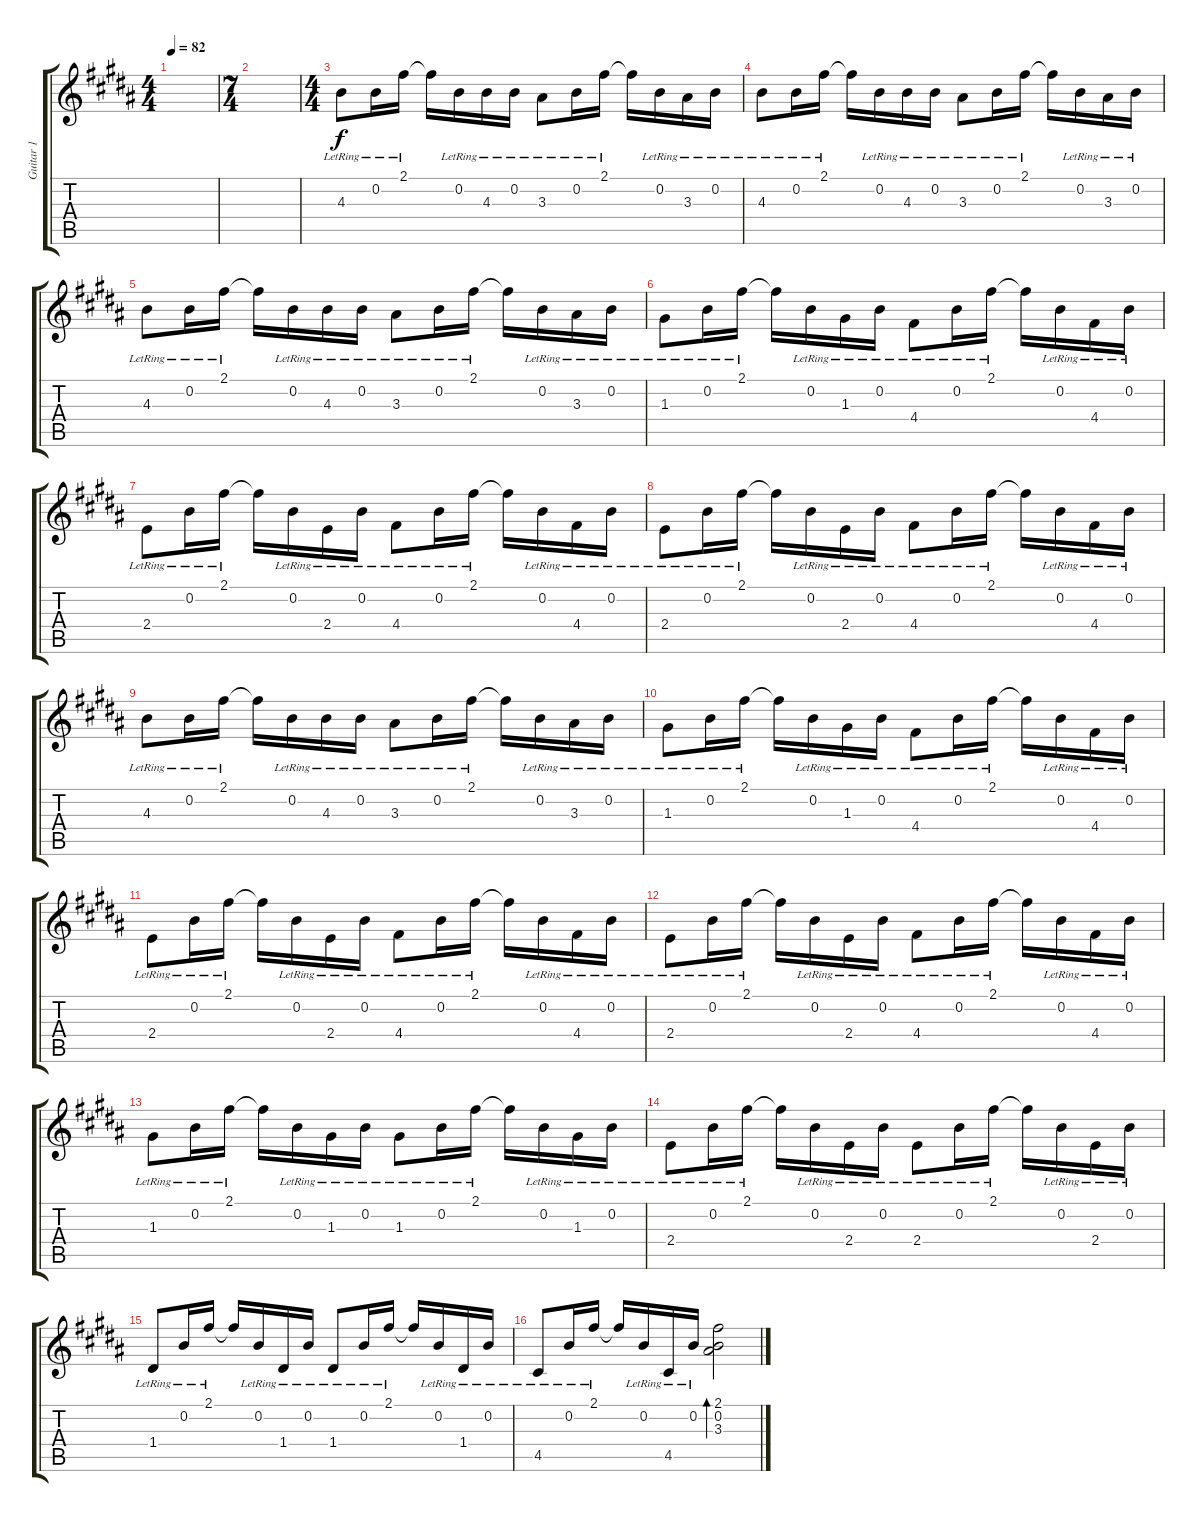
\track ("Guitar 1" "Guitar 1") {instrument electricguitarjazz}
\staff {score tabs}
\tuning (E4 B3 G3 D3 A2 E2) {hide}
\ts (4 4)
\tempo 82
\clef g2
\ks b
|
\ts (7 4)
|
\ts (4 4)
4.3{lr}.8 0.2{lr}.16 2.1{lr}.16 2.1{t}.16 0.2{lr}.16 4.3{lr}.16 0.2{lr}.16 3.3{lr}.8 0.2{lr}.16 2.1{lr}.16 2.1{t}.16 0.2{lr}.16 3.3{lr}.16 0.2{lr}.16 |
4.3{lr}.8 0.2{lr}.16 2.1{lr}.16 2.1{t}.16 0.2{lr}.16 4.3{lr}.16 0.2{lr}.16 3.3{lr}.8 0.2{lr}.16 2.1{lr}.16 2.1{t}.16 0.2{lr}.16 3.3{lr}.16 0.2{lr}.16 |
4.3{lr}.8 0.2{lr}.16 2.1{lr}.16 2.1{t}.16 0.2{lr}.16 4.3{lr}.16 0.2{lr}.16 3.3{lr}.8 0.2{lr}.16 2.1{lr}.16 2.1{t}.16 0.2{lr}.16 3.3{lr}.16 0.2{lr}.16 |
1.3{lr}.8 0.2{lr}.16 2.1{lr}.16 2.1{t}.16 0.2{lr}.16 1.3{lr}.16 0.2{lr}.16 4.4{lr}.8 0.2{lr}.16 2.1{lr}.16 2.1{t}.16 0.2{lr}.16 4.4{lr}.16 0.2{lr}.16 |
2.4{lr}.8 0.2{lr}.16 2.1{lr}.16 2.1{t}.16 0.2{lr}.16 2.4{lr}.16 0.2{lr}.16 4.4{lr}.8 0.2{lr}.16 2.1{lr}.16 2.1{t}.16 0.2{lr}.16 4.4{lr}.16 0.2{lr}.16 |
2.4{lr}.8 0.2{lr}.16 2.1{lr}.16 2.1{t}.16 0.2{lr}.16 2.4{lr}.16 0.2{lr}.16 4.4{lr}.8 0.2{lr}.16 2.1{lr}.16 2.1{t}.16 0.2{lr}.16 4.4{lr}.16 0.2{lr}.16 |
4.3{lr}.8 0.2{lr}.16 2.1{lr}.16 2.1{t}.16 0.2{lr}.16 4.3{lr}.16 0.2{lr}.16 3.3{lr}.8 0.2{lr}.16 2.1{lr}.16 2.1{t}.16 0.2{lr}.16 3.3{lr}.16 0.2{lr}.16 |
1.3{lr}.8 0.2{lr}.16 2.1{lr}.16 2.1{t}.16 0.2{lr}.16 1.3{lr}.16 0.2{lr}.16 4.4{lr}.8 0.2{lr}.16 2.1{lr}.16 2.1{t}.16 0.2{lr}.16 4.4{lr}.16 0.2{lr}.16 |
2.4{lr}.8 0.2{lr}.16 2.1{lr}.16 2.1{t}.16 0.2{lr}.16 2.4{lr}.16 0.2{lr}.16 4.4{lr}.8 0.2{lr}.16 2.1{lr}.16 2.1{t}.16 0.2{lr}.16 4.4{lr}.16 0.2{lr}.16 |
2.4{lr}.8 0.2{lr}.16 2.1{lr}.16 2.1{t}.16 0.2{lr}.16 2.4{lr}.16 0.2{lr}.16 4.4{lr}.8 0.2{lr}.16 2.1{lr}.16 2.1{t}.16 0.2{lr}.16 4.4{lr}.16 0.2{lr}.16 |
1.3{lr}.8 0.2{lr}.16 2.1{lr}.16 2.1{t}.16 0.2{lr}.16 1.3{lr}.16 0.2{lr}.16 1.3{lr}.8 0.2{lr}.16 2.1{lr}.16 2.1{t}.16 0.2{lr}.16 1.3{lr}.16 0.2{lr}.16 |
2.4{lr}.8 0.2{lr}.16 2.1{lr}.16 2.1{t}.16 0.2{lr}.16 2.4{lr}.16 0.2{lr}.16 2.4{lr}.8 0.2{lr}.16 2.1{lr}.16 2.1{t}.16 0.2{lr}.16 2.4{lr}.16 0.2{lr}.16 |
1.4{lr}.8 0.2{lr}.16 2.1{lr}.16 2.1{t}.16 0.2{lr}.16 1.4{lr}.16 0.2{lr}.16 1.4{lr}.8 0.2{lr}.16 2.1{lr}.16 2.1{t}.16 0.2{lr}.16 1.4{lr}.16 0.2{lr}.16 |
4.5{lr}.8 0.2{lr}.16 2.1{lr}.16 2.1{t}.16 0.2{lr}.16 4.5{lr}.16 0.2{lr}.16 (2.1 0.2 3.3).2{bd 240}
